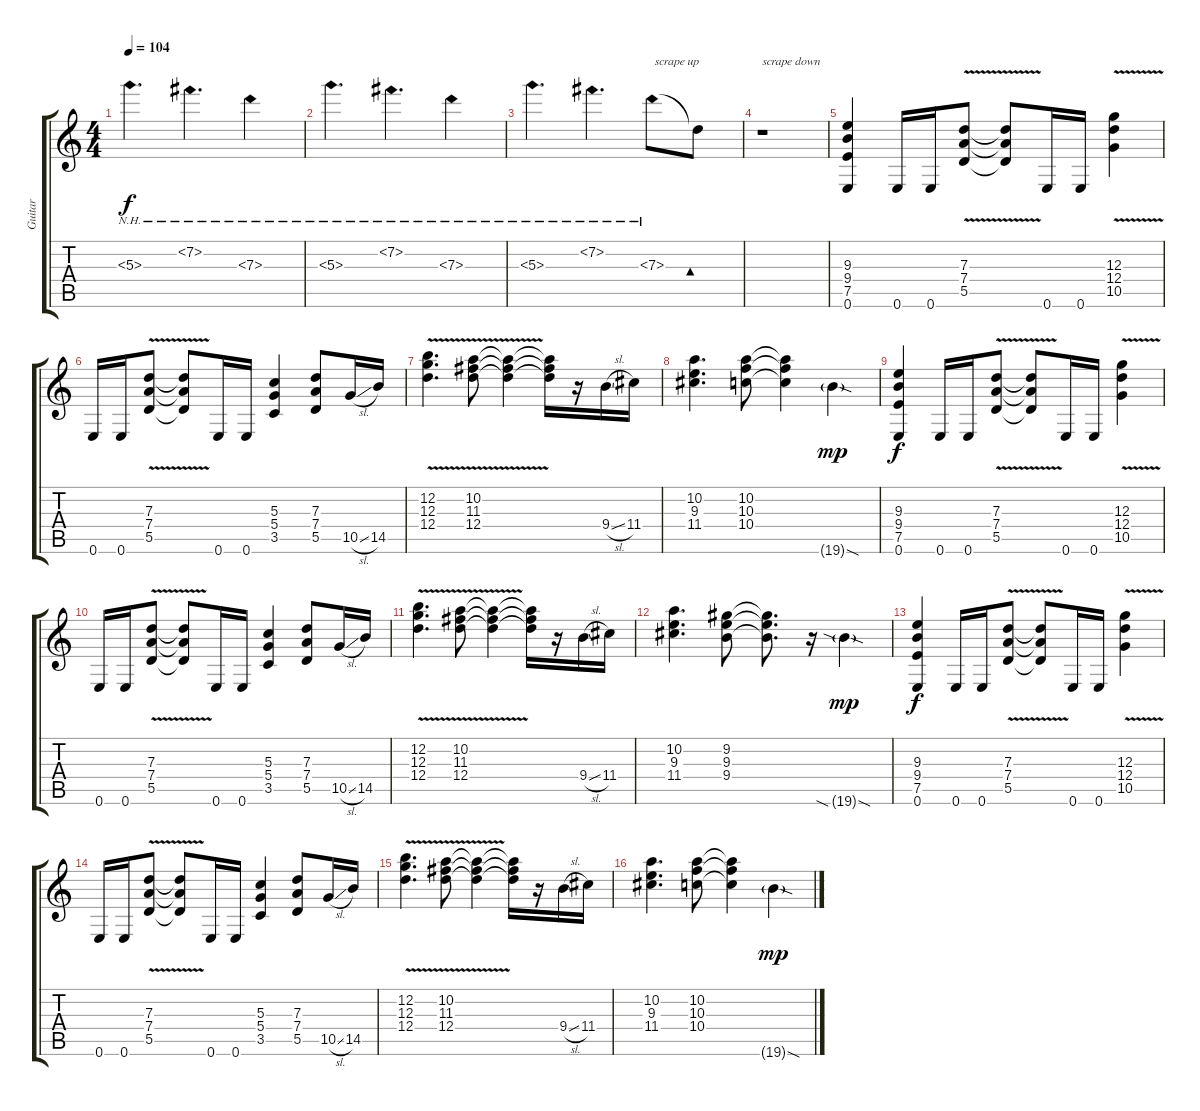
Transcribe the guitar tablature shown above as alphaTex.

\track ("Guitar" "Guitar") {instrument distortionguitar}
\staff {score tabs}
\tuning (E4 B3 G3 D3 A2 E2) {hide}
\ts (4 4)
\tempo 104
\clef g2
\ks c
5.3{nh}.4{d dy f} 7.2{nh}.4{d} 7.3{nh}.4 |
5.3{nh}.4{d} 7.2{nh}.4{d} 7.3{nh}.4 |
5.3{nh}.4{d} 7.2{nh}.4{d} 7.3{nh}.8{txt " scrape up  "} 7.3{t}.8{bd 480 volume 14 instrument distortionguitar} |
r.1{txt "scrape down"} |
(9.3 9.4 7.5 0.6).4{volume 11 instrument distortionguitar} 0.6.16 0.6.16 (7.3{v} 7.4{v} 5.5).8 (7.3{t} 7.4{t} 5.5{t}).8 0.6.16 0.6.16 (12.3{v} 12.4{v} 10.5).4 |
0.6.16 0.6.16 (7.3{v} 7.4{v} 5.5).8 (7.3{t} 7.4{t} 5.5{t}).8 0.6.16 0.6.16 (5.3 5.4 3.5).4 (7.3 7.4 5.5).8 10.5{sl}.16 14.5.16 |
(12.2{v} 12.3{v} 12.4{v}).4{d} (10.2{v} 11.3{v} 12.4{v}).8 (10.2{t} 11.3{t} 12.4{t}).4 (10.2{t} 11.3{t} 12.4{t}).16 r.16 9.4{sl}.16 11.4.16 |
(10.2 9.3 11.4).4{d} (10.2 10.3 10.4).8 (10.2{t} 10.3{t} 10.4{t}).4 19.6{sod g}.4{dy mp} |
(9.3 9.4 7.5 0.6).4{dy f} 0.6.16 0.6.16 (7.3{v} 7.4{v} 5.5).8 (7.3{t} 7.4{t} 5.5{t}).8 0.6.16 0.6.16 (12.3{v} 12.4{v} 10.5).4 |
0.6.16 0.6.16 (7.3{v} 7.4{v} 5.5).8 (7.3{t} 7.4{t} 5.5{t}).8 0.6.16 0.6.16 (5.3 5.4 3.5).4 (7.3 7.4 5.5).8 10.5{sl}.16 14.5.16 |
(12.2{v} 12.3{v} 12.4{v}).4{d} (10.2{v} 11.3{v} 12.4).8 (10.2{t} 11.3{t} 12.4{t}).4 (10.2{t} 11.3{t} 12.4{t}).16 r.16 9.4{sl}.16 11.4.16 |
(10.2 9.3 11.4).4{d} (9.2 9.3 9.4).8 (9.2{t} 9.3{t} 9.4{t}).8{d} r.16 19.6{sia sod g}.4{dy mp} |
(9.3 9.4 7.5 0.6).4{dy f} 0.6.16 0.6.16 (7.3{v} 7.4{v} 5.5{v}).8 (7.3{t} 7.4{t} 5.5{t}).8 0.6.16 0.6.16 (12.3{v} 12.4{v} 10.5{v}).4 |
0.6.16 0.6.16 (7.3{v} 7.4{v} 5.5{v}).8 (7.3{t} 7.4{t} 5.5{t}).8 0.6.16 0.6.16 (5.3 5.4 3.5).4 (7.3 7.4 5.5).8 10.5{sl}.16 14.5.16 |
(12.2{v} 12.3{v} 12.4{v}).4{d} (10.2{v} 11.3{v} 12.4{v}).8 (10.2{t} 11.3{t} 12.4{t}).4 (10.2{t} 11.3{t} 12.4{t}).16 r.16 9.4{sl}.16 11.4.16 |
(10.2 9.3 11.4).4{d} (10.2 10.3 10.4).8 (10.2{t} 10.3{t} 10.4{t}).4 19.6{sod g}.4{dy mp}
